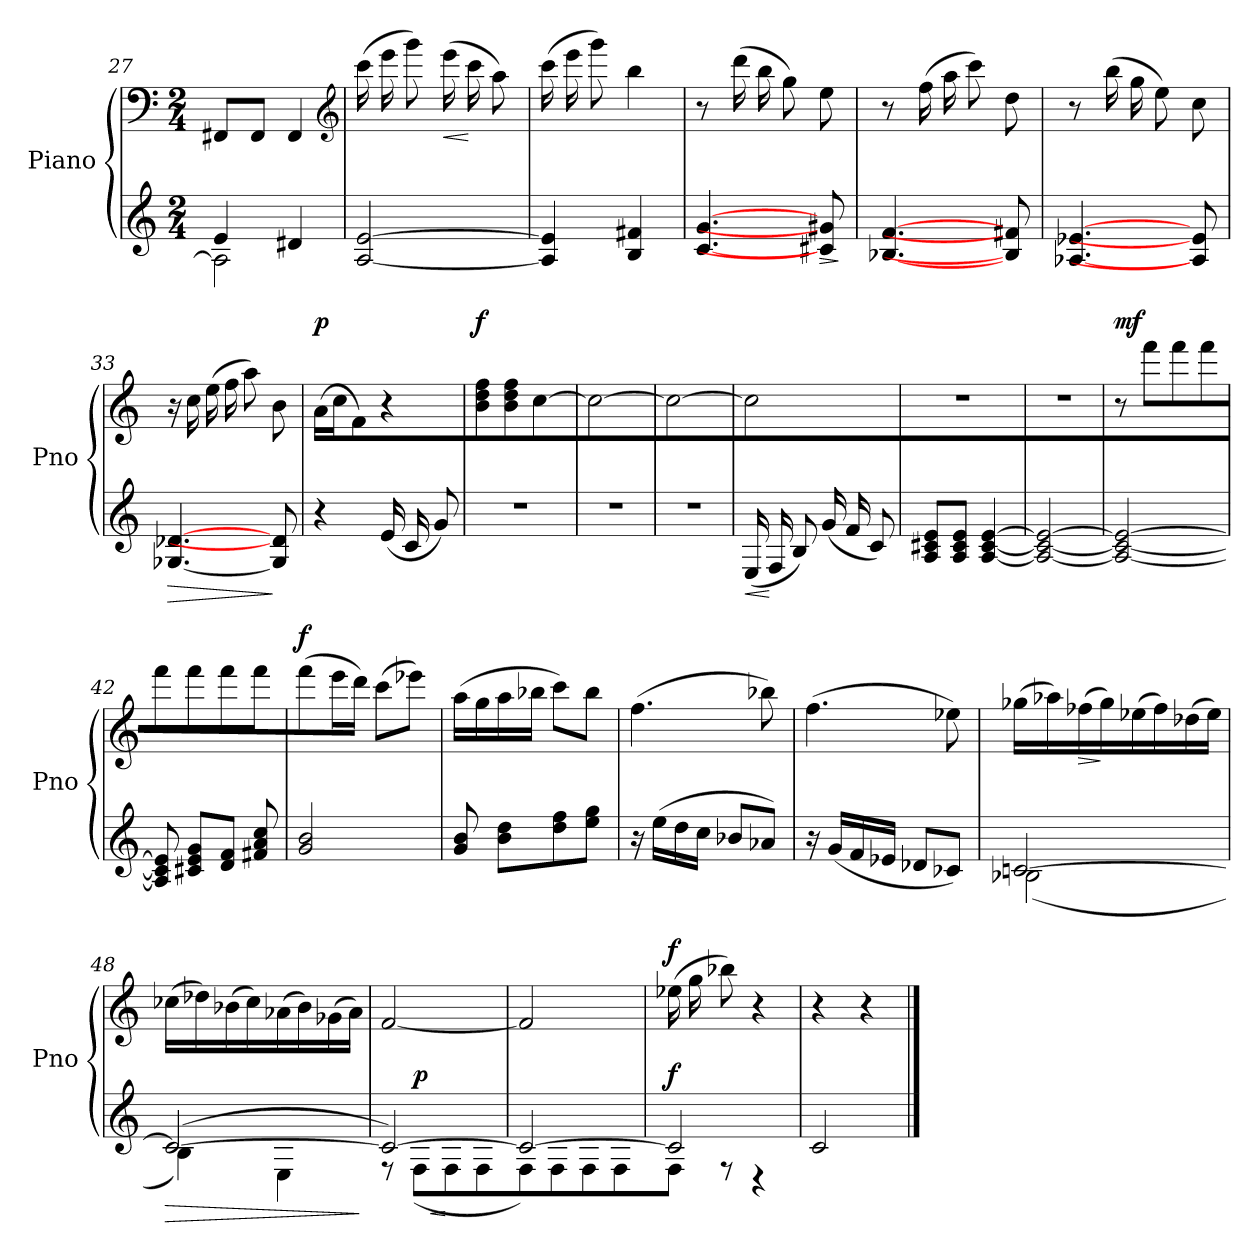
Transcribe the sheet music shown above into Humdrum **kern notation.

**kern	**dynam	**kern	**dynam
*part2	*part2	*part1	*part1
*staff2	*staff2	*staff1	*staff1
*I"Piano	*	*I"Piano	*
*I'Pno	*	*I'Pno	*
*clefG2	*	*clefF4	*
*M2/4	*	*M2/4	*
=27	=27	=27	=27
*^	*	*	*
4e/	2A\]	.	8FF#X/L	.
.	.	.	8FF#/J	.
4d#X/	.	.	4FF#/	.
*v	*v	*	*	*
*	*	*clefG2	*
!!LO:LB:g=z
=28	=28	=28	=28
[2A/ [2e/	.	(16ccc\LL	.
.	.	16eee\	.
.	.	8ggg\J)	.
!	!	!	!LO:HP:b
.	.	(16eee\LL	<
.	.	16ccc\	[
.	.	8aa\J)	.
=29	=29	=29	=29
4A/] 4e/]	.	(16ccc\LL	.
.	.	16eee\	.
.	.	8ggg\J)	.
4B/ 4f#X/	.	4bb\	.
=30	=30	=30	=30
[4.c/ [4.g/	.	8r	.
.	.	(16ddd\LL	.
.	.	16bb\	.
.	.	8gg\J)	.
!	!LO:HP:b	!	!
8c#X/] 8g#X/]	>	8ee\	.
.	]	.	.
=31	=31	=31	=31
[4.B-X/ [4.f/	.	8r	.
.	.	(16ff\LL	.
.	.	16aa\	.
.	.	8ccc\J)	.
8Bn/] 8f#X/]	.	8dd\	.
=32	=32	=32	=32
[4.A-X/ [4.e-X/	.	8r	.
.	.	(16bb\LL	.
.	.	16gg\	.
.	.	8ee\J)	.
8An/] 8en/]	.	8cc\	.
!!LO:LB:g=z
=33	=33	=33	=33
!	!LO:HP:b	!	!
[4.G-X/ [4.d-X/	>	16r	.
.	.	16cc\LL	.
.	.	(16ee\	.
.	.	16ff\	.
.	.	8aa\J)	.
8G-/] 8dn/]	]	8b\	.
=34	=34	=34	=34
!	!	!	!LO:DY:a
4r	.	(16a\LL	p
.	.	16cc\	.
.	.	8f\J)	.
(16e/LL	.	4r	.
16c/	.	.	.
8g/J)	.	.	.
=35	=35	=35	=35
!LO:N:vis=1	!	!	!LO:DY:a
2r	.	8b\ 8dd\ 8ff\L	f
.	.	8b\ 8dd\ 8ff\J	.
.	.	[4cc\	.
=36	=36	=36	=36
!LO:N:vis=1	!	!	!
2r	.	2cc\_	.
=37	=37	=37	=37
!LO:N:vis=1	!	!	!
2r	.	2cc\_	.
=38	=38	=38	=38
!	!LO:HP:b	!	!
(16E/LL	<	2cc\]	.
16F/	[	.	.
8B/J)	.	.	.
(16g/LL	.	.	.
16f/	.	.	.
8c/J)	.	.	.
!!LO:LB:g=z
=39	=39	=39	=39
!	!	!LO:N:vis=1	!
8A/ 8c#X/ 8e/L	.	2r	.
8A/ 8c#/ 8e/J	.	.	.
[4A/ [4c#/ [4e/	.	.	.
=40	=40	=40	=40
!	!	!LO:N:vis=1	!
2A/_ 2c#/_ 2e/_	.	2r	.
=41	=41	=41	=41
!	!	!	!LO:DY:a
2A/_ 2c#/_ 2e/_	.	8r	mf
.	.	8fff\L	.
.	.	8fff\	.
.	.	8fff\	.
=42	=42	=42	=42
8A/] 8c#/] 8e/]	.	8fff\	.
8c#X/ 8e/ 8g/L	.	8fff\	.
8d/ 8f/J	.	8fff\	.
8f#X/ 8a/ 8cc/	.	8fff\J	.
=43	=43	=43	=43
!	!	!	!LO:DY:a
2g/ 2b/	.	(8fff\L	f
.	.	16eee\	.
.	.	16ddd\JJ)	.
.	.	(8ccc\L	.
.	.	8eee-X\J)	.
!!LO:LB:g=z
=44	=44	=44	=44
8g/ 8b/	.	(16aa\LL	.
.	.	16gg\	.
8b\ 8dd\L	.	16aa\	.
.	.	16bb-X\JJ	.
8dd\ 8ff\	.	8ccc\L)	.
8ee\ 8gg\J	.	8bb-\J	.
=45	=45	=45	=45
16r	.	(4.ff\	.
(16ee\LL	.	.	.
16dd\	.	.	.
16cc\JJ	.	.	.
8b-X/L	.	.	.
8a-X/J)	.	8bb-X\)	.
=46	=46	=46	=46
16r	.	(4.ff\	.
(16g/LL	.	.	.
16f/	.	.	.
16e-X/JJ	.	.	.
8d-X/L	.	.	.
8c-X/J)	.	8ee-X\)	.
=47	=47	=47	=47
*^	*	*	*
[2cn/	(2B-X\	.	(16gg-X\LL	.
.	.	.	16aa-X\)	.
!	!	!	!	!LO:HP:b
.	.	.	(16ff-X\	>
.	.	.	16gg-\)	]
.	.	.	(16ee-X\	.
.	.	.	16ff-\)	.
.	.	.	(16dd-X\	.
.	.	.	16ee-\JJ)	.
!!LO:LB:g=z
=48	=48	=48	=48	=48
!	!	!LO:HP:b	!	!
(2c/_	4B\)	>	(16cc-X\LL	.
.	.	.	16dd-X\)	.
.	.	.	(16b-X\	.
.	.	.	16cc-\)	.
.	4E\	.	(16a-X\	.
.	.	.	16b-\)	.
.	.	.	(16g-X\	.
.	.	.	16a-\JJ)	.
*v	*v	*	*	*
.	]	.	.
=49	=49	=49	=49
*^	*	*	*
2c/_)	8r	.	[2f/	.
!	!	!LO:HP:b	!	!
!	!	!LO:DY:n=1:a	!	!
.	(8F\L	< p	.	.
.	8F\	[	.	.
.	8F\	.	.	.
=50	=50	=50	=50	=50
2c/_	8F\)	.	2f/]	.
.	8F\	.	.	.
.	8F\	.	.	.
.	8F\	.	.	.
=51	=51	=51	=51	=51
!	!	!LO:DY:a	!	!LO:DY:a
2c/]	8F\J	f	(16ee-X\LL	f
.	.	.	16gg\	.
.	8r	.	8bb-X\J)	.
.	4r	.	4r	.
*v	*v	*	*	*
=52	=52	=52	=52
2c/	.	4r	.
.	.	4r	.
==	==	==	==
*-	*-	*-	*-
